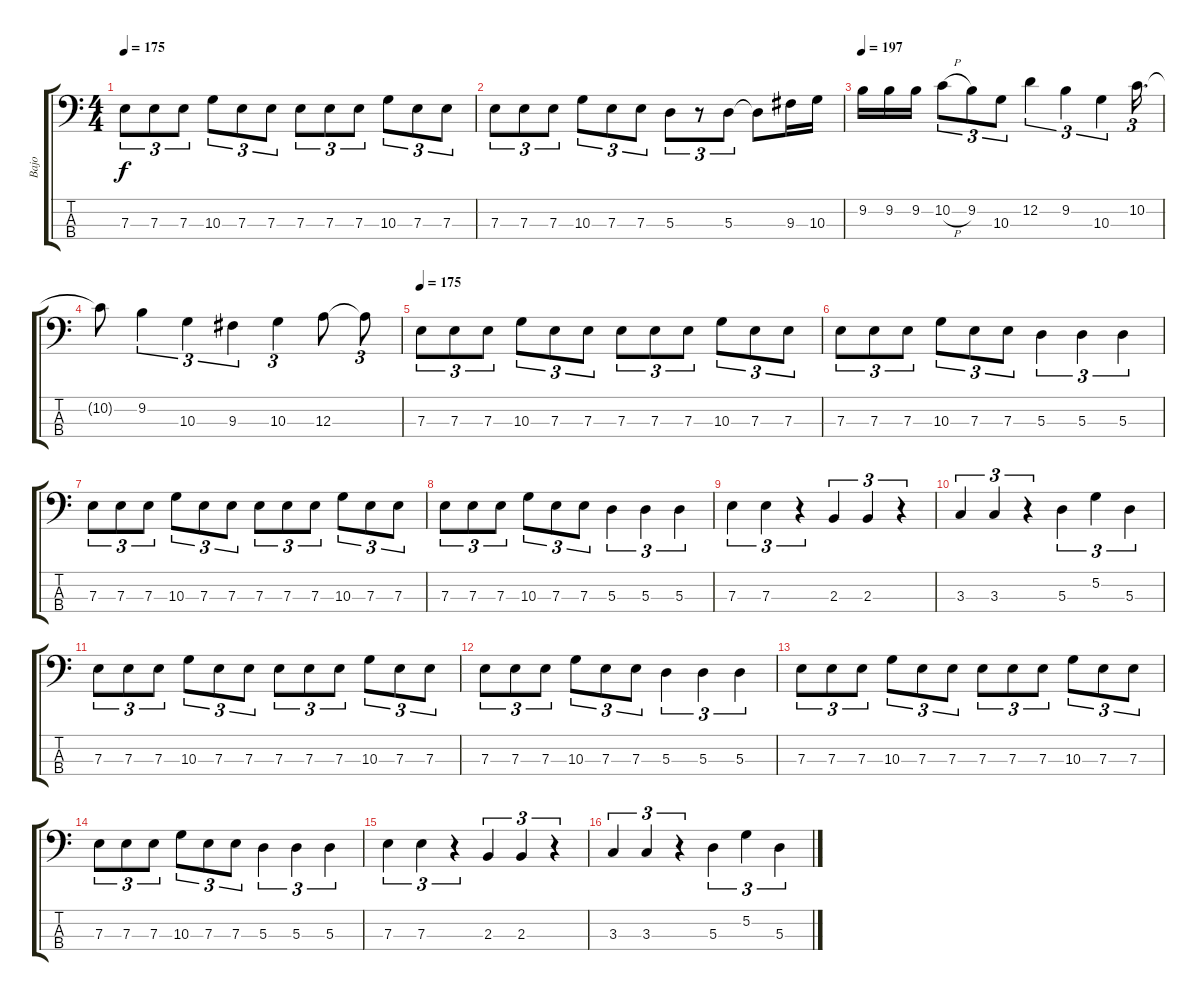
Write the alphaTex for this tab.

\track ("Bajo" "Bajo") {instrument electricbasspick}
\staff {score tabs}
\tuning (G2 D2 A1 E1) {hide}
\ts (4 4)
\tempo 175
\clef f4
\ks c
7.3.8{tu (3 2) dy f} 7.3.8{tu (3 2)} 7.3.8{tu (3 2)} 10.3.8{tu (3 2)} 7.3.8{tu (3 2)} 7.3.8{tu (3 2)} 7.3.8{tu (3 2)} 7.3.8{tu (3 2)} 7.3.8{tu (3 2)} 10.3.8{tu (3 2)} 7.3.8{tu (3 2)} 7.3.8{tu (3 2)} |
7.3.8{tu (3 2)} 7.3.8{tu (3 2)} 7.3.8{tu (3 2)} 10.3.8{tu (3 2)} 7.3.8{tu (3 2)} 7.3.8{tu (3 2)} 5.3.8{tu (3 2)} r.8{tu (3 2)} 5.3.8{tu (3 2)} 5.3{t}.8 9.3.16 10.3.16 |
\tempo 197
9.2.16 9.2.16 9.2.16 10.2{h}.8{tu (3 2)} 9.2.8{tu (3 2)} 10.3.8{tu (3 2)} 12.2.4{tu (3 2)} 9.2.4{tu (3 2)} 10.3.4{tu (3 2)} 10.2.16{d tu (3 2)} |
10.2{t}.8 9.2.4{tu (3 2)} 10.3.4{tu (3 2)} 9.3.4{tu (3 2)} 10.3.4{tu (3 2)} 12.3.8 12.3{t}.8{tu (3 2)} |
\tempo 175
7.3.8{tu (3 2)} 7.3.8{tu (3 2)} 7.3.8{tu (3 2)} 10.3.8{tu (3 2)} 7.3.8{tu (3 2)} 7.3.8{tu (3 2)} 7.3.8{tu (3 2)} 7.3.8{tu (3 2)} 7.3.8{tu (3 2)} 10.3.8{tu (3 2)} 7.3.8{tu (3 2)} 7.3.8{tu (3 2)} |
7.3.8{tu (3 2)} 7.3.8{tu (3 2)} 7.3.8{tu (3 2)} 10.3.8{tu (3 2)} 7.3.8{tu (3 2)} 7.3.8{tu (3 2)} 5.3.4{tu (3 2)} 5.3.4{tu (3 2)} 5.3.4{tu (3 2)} |
7.3.8{tu (3 2)} 7.3.8{tu (3 2)} 7.3.8{tu (3 2)} 10.3.8{tu (3 2)} 7.3.8{tu (3 2)} 7.3.8{tu (3 2)} 7.3.8{tu (3 2)} 7.3.8{tu (3 2)} 7.3.8{tu (3 2)} 10.3.8{tu (3 2)} 7.3.8{tu (3 2)} 7.3.8{tu (3 2)} |
7.3.8{tu (3 2)} 7.3.8{tu (3 2)} 7.3.8{tu (3 2)} 10.3.8{tu (3 2)} 7.3.8{tu (3 2)} 7.3.8{tu (3 2)} 5.3.4{tu (3 2)} 5.3.4{tu (3 2)} 5.3.4{tu (3 2)} |
7.3.4{tu (3 2)} 7.3.4{tu (3 2)} r.4{tu (3 2)} 2.3.4{tu (3 2)} 2.3.4{tu (3 2)} r.4{tu (3 2)} |
3.3.4{tu (3 2)} 3.3.4{tu (3 2)} r.4{tu (3 2)} 5.3.4{tu (3 2)} 5.2.4{tu (3 2)} 5.3.4{tu (3 2)} |
7.3.8{tu (3 2)} 7.3.8{tu (3 2)} 7.3.8{tu (3 2)} 10.3.8{tu (3 2)} 7.3.8{tu (3 2)} 7.3.8{tu (3 2)} 7.3.8{tu (3 2)} 7.3.8{tu (3 2)} 7.3.8{tu (3 2)} 10.3.8{tu (3 2)} 7.3.8{tu (3 2)} 7.3.8{tu (3 2)} |
7.3.8{tu (3 2)} 7.3.8{tu (3 2)} 7.3.8{tu (3 2)} 10.3.8{tu (3 2)} 7.3.8{tu (3 2)} 7.3.8{tu (3 2)} 5.3.4{tu (3 2)} 5.3.4{tu (3 2)} 5.3.4{tu (3 2)} |
7.3.8{tu (3 2)} 7.3.8{tu (3 2)} 7.3.8{tu (3 2)} 10.3.8{tu (3 2)} 7.3.8{tu (3 2)} 7.3.8{tu (3 2)} 7.3.8{tu (3 2)} 7.3.8{tu (3 2)} 7.3.8{tu (3 2)} 10.3.8{tu (3 2)} 7.3.8{tu (3 2)} 7.3.8{tu (3 2)} |
7.3.8{tu (3 2)} 7.3.8{tu (3 2)} 7.3.8{tu (3 2)} 10.3.8{tu (3 2)} 7.3.8{tu (3 2)} 7.3.8{tu (3 2)} 5.3.4{tu (3 2)} 5.3.4{tu (3 2)} 5.3.4{tu (3 2)} |
7.3.4{tu (3 2)} 7.3.4{tu (3 2)} r.4{tu (3 2)} 2.3.4{tu (3 2)} 2.3.4{tu (3 2)} r.4{tu (3 2)} |
3.3.4{tu (3 2)} 3.3.4{tu (3 2)} r.4{tu (3 2)} 5.3.4{tu (3 2)} 5.2.4{tu (3 2)} 5.3.4{tu (3 2)}
